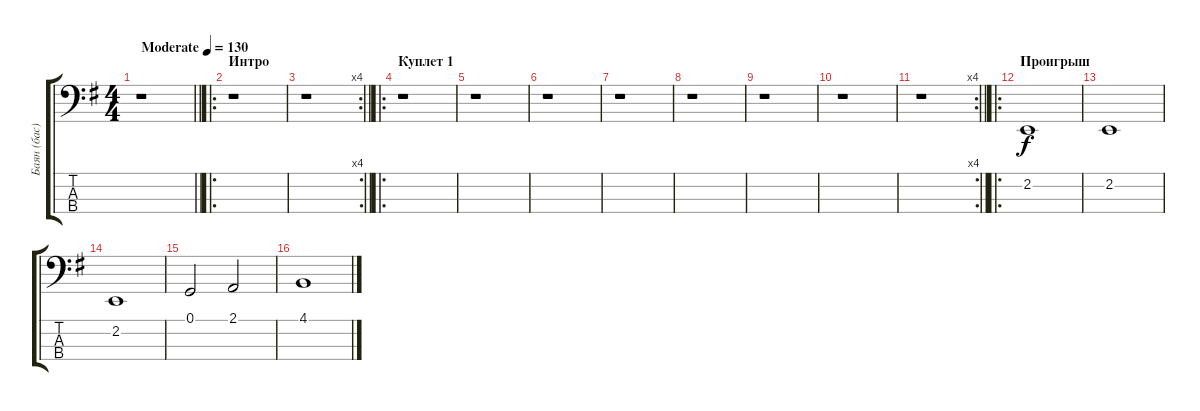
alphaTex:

\track ("Баян (бас)" "Баян (бас)") {instrument accordion}
\staff {score tabs}
\tuning (G2 D2 A1 E1) {hide}
\ts (4 4)
\tempo (130 "Moderate")
\clef f4
\barLineRight lightlight
\ks eminor
r.1{dy f instrument accordion} |
\ro
\section ("" "Интро")
r.1 |
\rc 4
\barLineRight lightlight
r.1 |
\ro
\section ("" "Куплет 1")
r.1 |
r.1 |
r.1 |
r.1 |
r.1 |
r.1 |
r.1 |
\rc 4
\barLineRight lightlight
r.1 |
\ro
\section ("" "Проигрыш")
2.2.1 |
2.2.1 |
2.2.1 |
0.1.2 2.1.2 |
4.1.1
